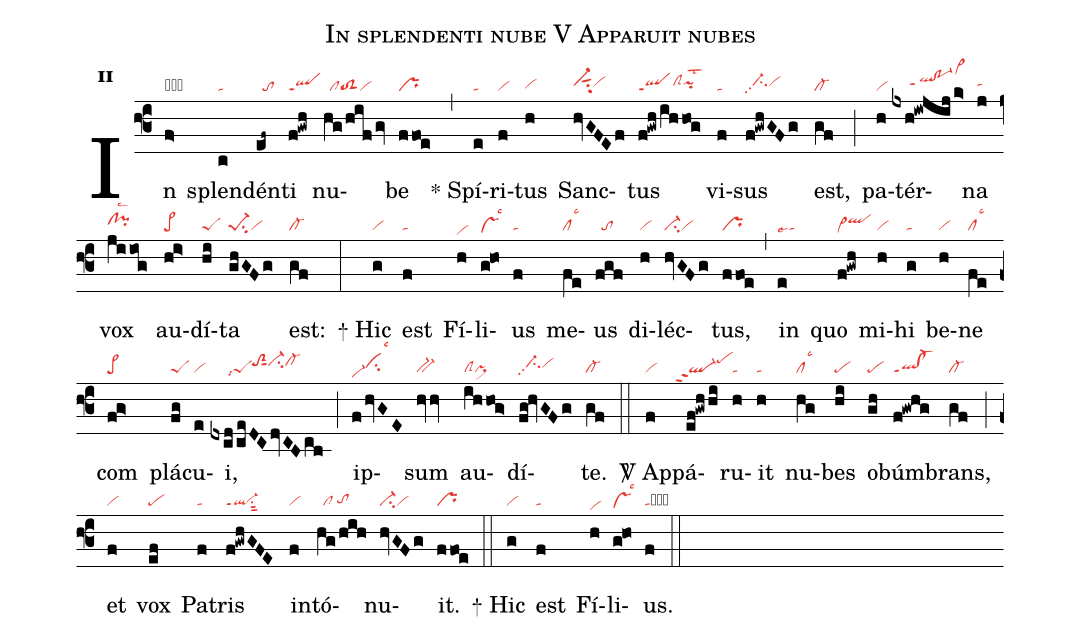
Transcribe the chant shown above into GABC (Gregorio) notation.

name:In splendenti nube V Apparuit nubes;
office-part:re;
mode:2;
nabc-lines:1;
%%
initial-style: 1;
name: In splendenti nube;
mode: 2;
office-part: Responsorium;
annotation: Resp.;
annotation: ii;
nabc-lines: 1;
%%
(f3) In(f>|obvi->lsal3) splen(c|ta)dén(ef~|//to)ti(f!gwh|qlppt1) nu(hg/hif/gv|//cltoS2vi)be(ffoe|pr) (,)<sp>*</sp> Spí(e|ta)ri(f|vi)tus(h|vihg) Sanc(hvGFEf|vi-hhsut1su2vihh)tus(f!gwh/ihhog|qlppt1clShhpihhlst2) vi(f|ta)sus(f!gwhGFg|//ci-hhpp2vihh) est,(gf|cl-) (;) pa(h|vi)tér(jxh!iwjij/k>|/////qlhh!po-1hhppt1vi>hm)na(j|tahh) vox(jiiog|clhh!pihhlsc2) au(hi>|pe>)dí(hi|peS)ta(ghGFg|pe-1su2vi) est:(gf|cl-) (:)

<sp>+</sp> Hic(g|vi) est(f|ta) Fí(h|vihd)li(g!ho|vshelsc3)us(f|ta) me(fe|cllsc3)us(fgf|//to) di(h|vi)léc(hvGFg|ci-vi)tus,(ffoe|pr) (,) in(e|talse7) quo(f!gwh|vi>heqlhi) mi(h|vi)hi(g|ta) be(h|vi)ne(fe|cllsc3) com(fg>|pe>) plá(fg|peS)cu(e|vi)i,(dxcd/ceDCdvCBcb|/////peSlsi7toS2hisut1ci-hicl-hi) (;) ip(f/hvGE|vi-hdcihhlsc3)sum(hvhv|bv-) au(ihhog>|clSpi>)dí(fg!hvGFg|//ci-hhpp2vihh)te.(gf|cl-) (::)

<sp>V/</sp> Ap(f|vi)pá(ef!gwhhi|```ql-ppt2pehj)ru(h|ta)it(h|ta) nu(hg|cllsc3)bes(hi|pe) ob(gh|pe)úm(f!gwhg|ql!cl-ppt1)brans,(gf|cl-) (;) et(f|vi) vox(ef|pe) Pa(f|ta)tris(f!gwhGFE|ql-ppt1su1sut2) in(f|vi)tó(hg/hih|//cl/tohg)nu(hvGFg|ci-vi)it.(ffoe|pr) (::)

<sp>+</sp> Hic(g|vi) est(f|ta) Fí(h|vihd)li(g!ho|vshelsc3)us.(f|tacb) (::)
